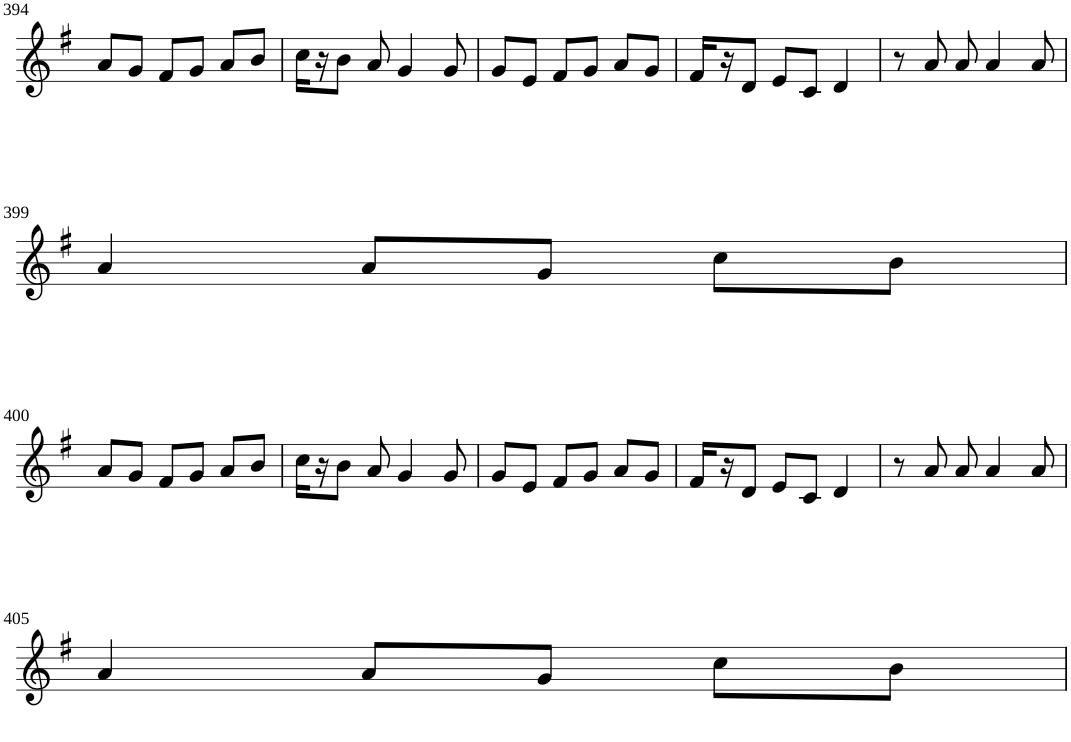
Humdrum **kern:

**kern
*part1
*staff1
*I"Violin
!!LO:PB:g=z
*clefG2
*k[f#]
*G:
*M3/4
=394
8a/L
8g/J
8f#/L
8g/J
8a/L
8b/J
=395
16cc\LL
16r
8b\J
8a/
4g/
8g/
=396
8g/L
8e/J
8f#/L
8g/J
8a/L
8g/J
=397
16f#/LL
16r
8d/J
8e/L
8c/J
4d/
=398
8r
8a/
8a/
4a/
8a/
!!LO:LB:g=z
=399
4a/
8a/L
8g/J
8cc\L
8b\J
!!LO:LB:g=z
=400
8a/L
8g/J
8f#/L
8g/J
8a/L
8b/J
=401
16cc\LL
16r
8b\J
8a/
4g/
8g/
=402
8g/L
8e/J
8f#/L
8g/J
8a/L
8g/J
=403
16f#/LL
16r
8d/J
8e/L
8c/J
4d/
=404
8r
8a/
8a/
4a/
8a/
!!LO:LB:g=z
=405
4a/
8a/L
8g/J
8cc\L
8b\J
=
*-
